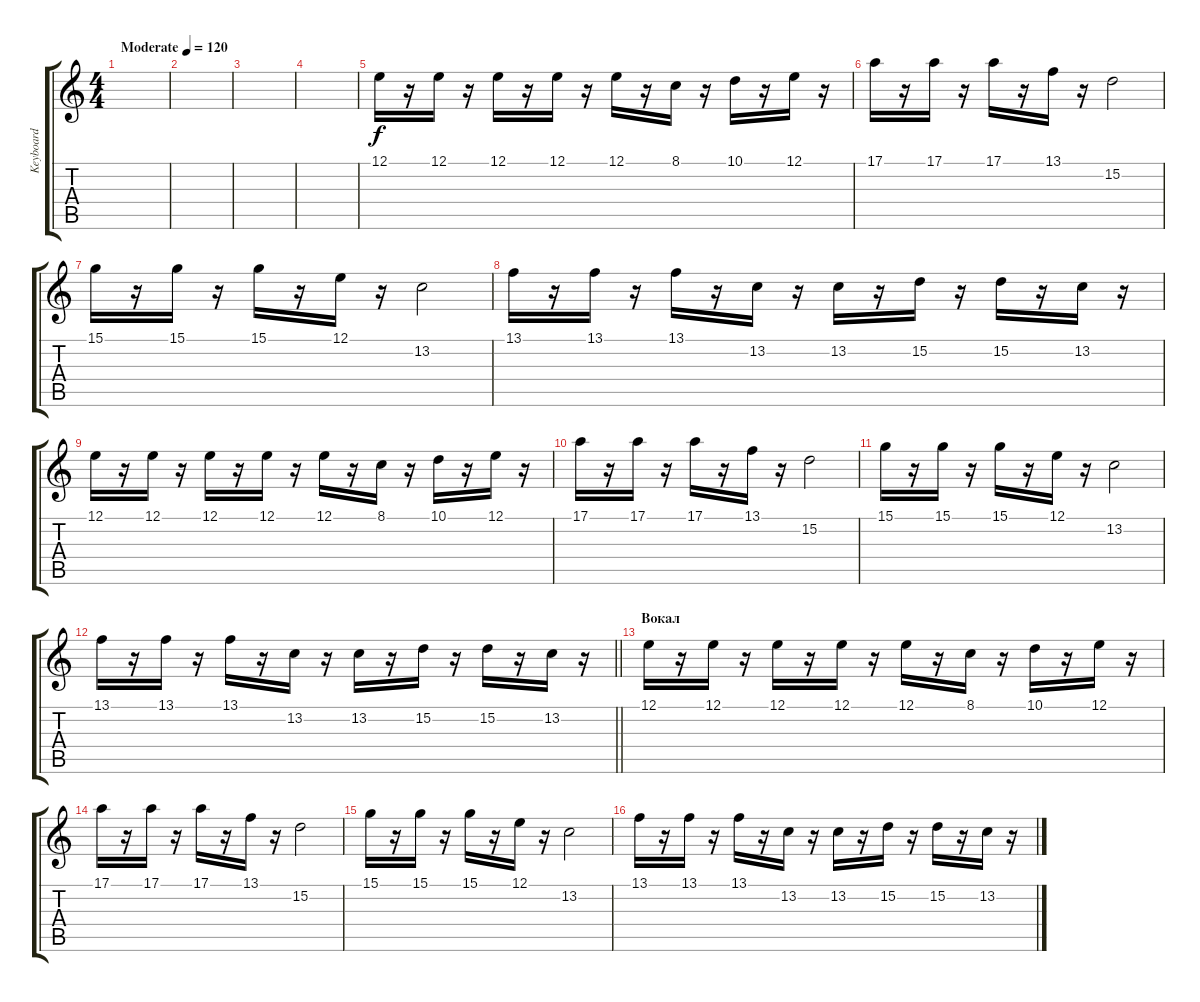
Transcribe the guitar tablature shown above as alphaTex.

\track ("Keyboard" "Keyboard") {instrument fx1rain}
\staff {score tabs}
\tuning (E4 B3 G3 D3 A2 E2) {hide}
\ts (4 4)
\tempo (120 "Moderate")
\clef g2
\ks c
|
|
|
|
12.1.16 r.16 12.1.16 r.16 12.1.16 r.16 12.1.16 r.16 12.1.16 r.16 8.1.16 r.16 10.1.16 r.16 12.1.16 r.16 |
17.1.16 r.16 17.1.16 r.16 17.1.16 r.16 13.1.16 r.16 15.2.2 |
15.1.16 r.16 15.1.16 r.16 15.1.16 r.16 12.1.16 r.16 13.2.2 |
13.1.16 r.16 13.1.16 r.16 13.1.16 r.16 13.2.16 r.16 13.2.16 r.16 15.2.16 r.16 15.2.16 r.16 13.2.16 r.16 |
12.1.16 r.16 12.1.16 r.16 12.1.16 r.16 12.1.16 r.16 12.1.16 r.16 8.1.16 r.16 10.1.16 r.16 12.1.16 r.16 |
17.1.16 r.16 17.1.16 r.16 17.1.16 r.16 13.1.16 r.16 15.2.2 |
15.1.16 r.16 15.1.16 r.16 15.1.16 r.16 12.1.16 r.16 13.2.2 |
\barLineRight lightlight
13.1.16 r.16 13.1.16 r.16 13.1.16 r.16 13.2.16 r.16 13.2.16 r.16 15.2.16 r.16 15.2.16 r.16 13.2.16 r.16 |
\section ("" "Вокал")
12.1.16 r.16 12.1.16 r.16 12.1.16 r.16 12.1.16 r.16 12.1.16 r.16 8.1.16 r.16 10.1.16 r.16 12.1.16 r.16 |
17.1.16 r.16 17.1.16 r.16 17.1.16 r.16 13.1.16 r.16 15.2.2 |
15.1.16 r.16 15.1.16 r.16 15.1.16 r.16 12.1.16 r.16 13.2.2 |
13.1.16 r.16 13.1.16 r.16 13.1.16 r.16 13.2.16 r.16 13.2.16 r.16 15.2.16 r.16 15.2.16 r.16 13.2.16 r.16
